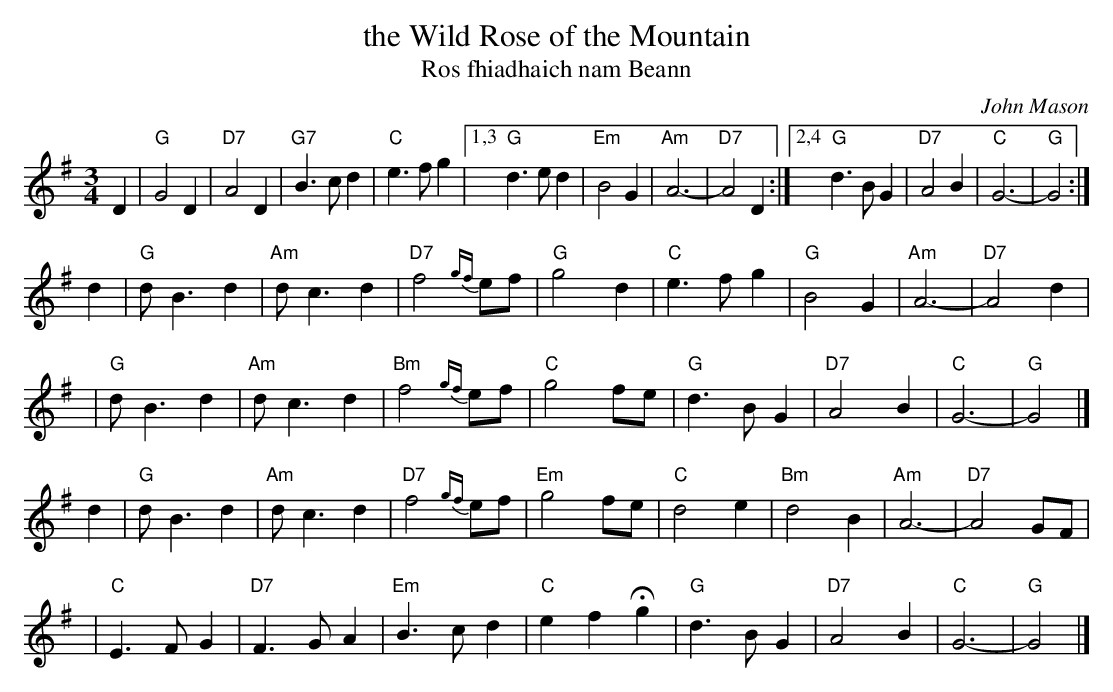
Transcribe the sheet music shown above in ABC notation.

X:1
T: the Wild Rose of the Mountain
T: Ros fhiadhaich nam Beann
C: John Mason
M: 3/4
L: 1/8
K: G
 D2 \
|  "G"G4 D2 | "D7"A4 D2 | "G7"B3 c d2 | "C"e3 f g2 \
|1,3 "G"d3 e d2 | "Em"B4 G2 | "Am"A6- | "D7"A4 D2 :|2,4 "G"d3 B G2 | "D7"A4 B2 | "C"G6- | "G"G4 :|
d2 \
| "G"d B3 d2 | "Am"d c3 d2 | "D7"f4 {gf}ef | "G"g4 d2 \
| "C"e3 f g2 | "G"B4 G2 | "Am"A6- | "D7"A4 d2 |
y2 \
| "G"d B3 d2 | "Am"d c3 d2 | "Bm"f4 {gf}ef | "C"g4 fe \
| "G"d3 B G2 | "D7"A4 B2 | "C"G6- | "G"G4 |]
d2 \
| "G"d B3 d2 | "Am"d c3 d2 | "D7"f4 {gf}ef | "Em"g4 fe \
| "C"d4 e2 | "Bm"d4 B2 | "Am"A6- | "D7"A4 GF |
y2 \
| "C"E3 F G2 | "D7"F3 G A2 | "Em"B3 c d2 | "C"e2 f2 Hg2 \
| "G"d3 B G2 | "D7"A4 B2 | "C"G6- | "G"G4 |]
